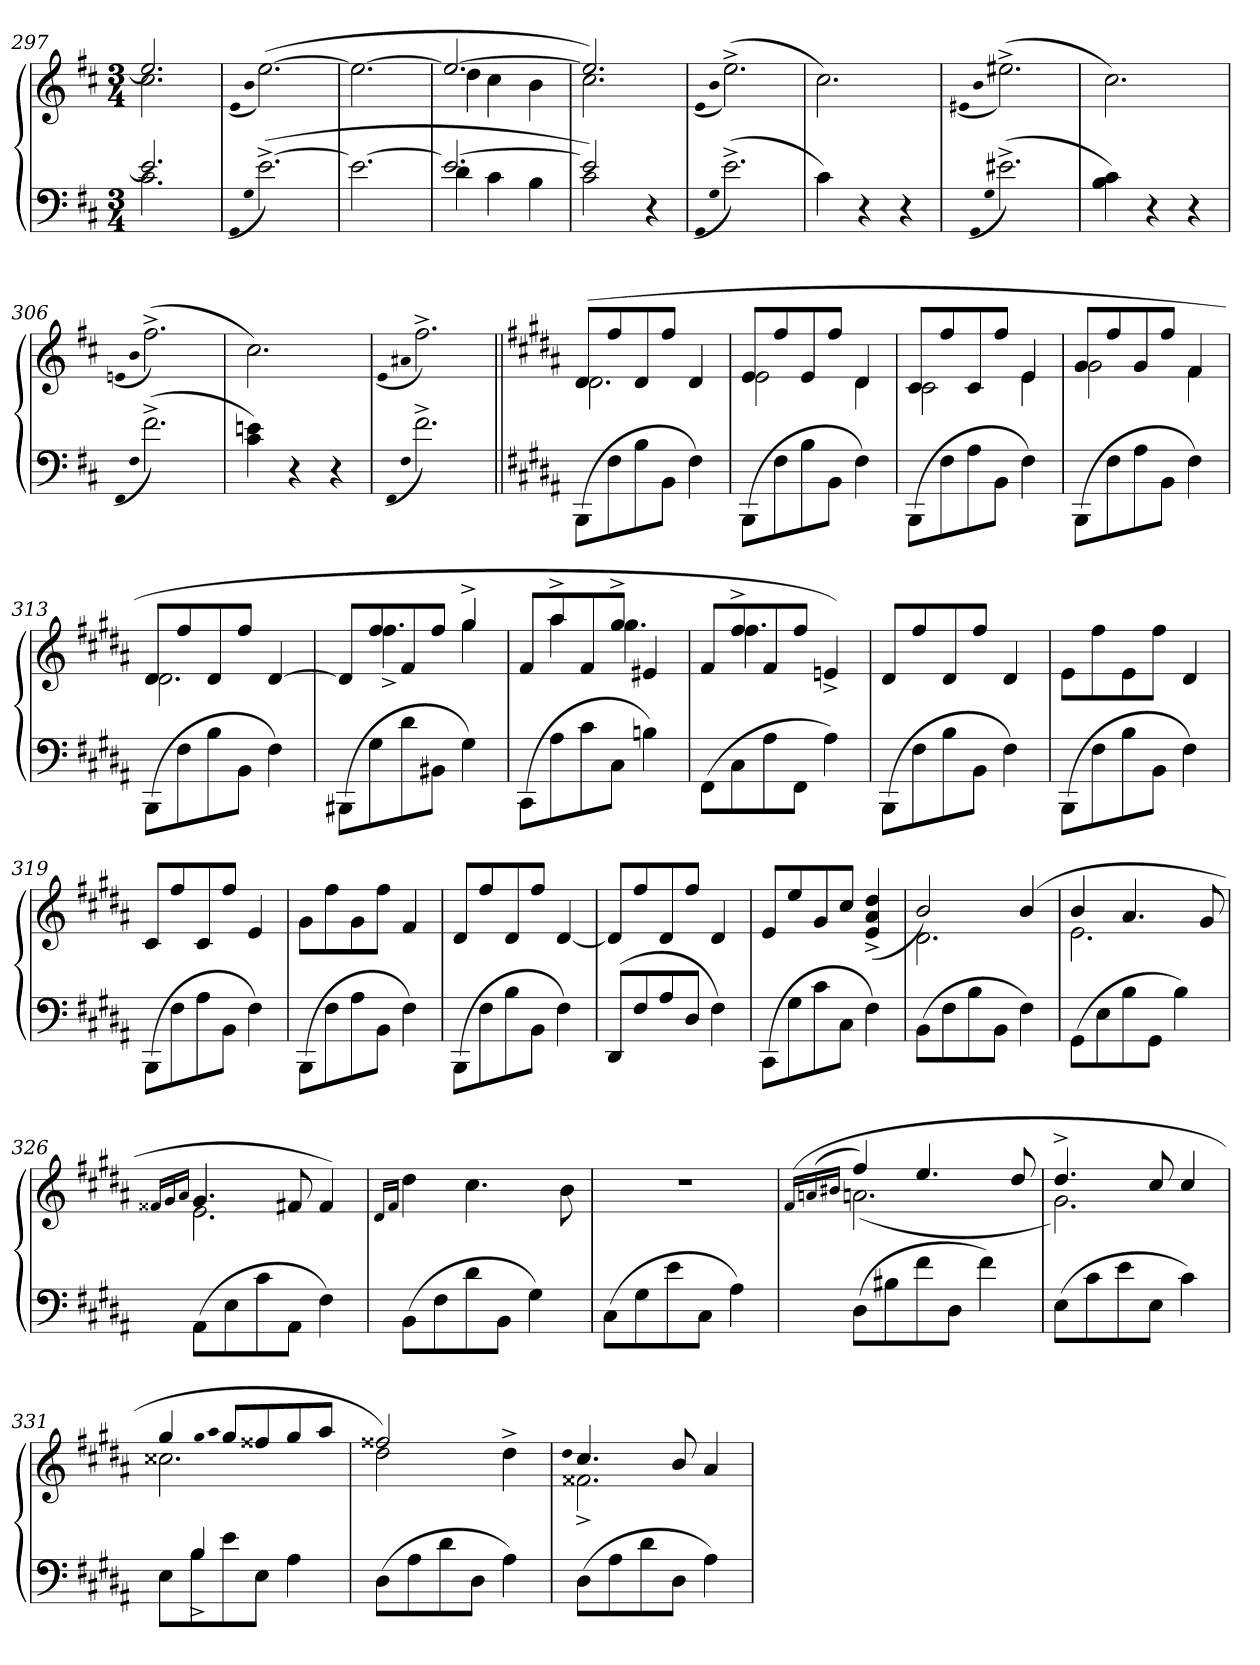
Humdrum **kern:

**kern	**kern
*part1	*part1
*staff2	*staff1
*clefF4	*clefG2
*k[f#c#]	*k[f#c#]
*M3/4	*M3/4
=297	=297
*^	*^
2.e/]	2.c#\	2.ee/]	2.cc#\
*v	*v	*	*
*	*v	*v
=298	=298
(qGG	(qe
qG	qb
([2.e^\)	([2.ee\)
=299	=299
2.e\_	2.ee\_
=300	=300
*^	*^
2.e/_	4d\	2.ee/_	4dd\
.	4c#\	.	4cc#\
.	4B\	.	4b\
=301	=301	=301	=301
2e/])	2c#\	2.ee/])	2.cc#\
4r	4ryy	.	.
*v	*v	*	*
*	*v	*v
=302	=302
(qGG	(qe
qG	qb
(2.e^\)	(2.ee^\)
=303	=303
4c#\)	2.cc#\)
4r	.
4r	.
=304	=304
(qGG	(qe#X
qG	qb
(2.e#X^\)	(2.ee#X^\)
=305	=305
4B\ 4c#\)	2.cc#\)
4r	.
4r	.
=306	=306
(qFF#	(qen
qF#	qb
(2.f#^\)	(2.ff#^\)
=307	=307
4c#\ 4en\)	2.cc#\)
4r	.
4r	.
=308	=308
(qFF#	(qe
qF#	qa#X
2.f#^\)	2.ff#^\)
=309||	=309||
*k[f#c#g#d#a#]	*k[f#c#g#d#a#]
*	*^
(8BBB\L	(8d#/L	2.d#\
8F#\	8ff#/	.
8B\	8d#/	.
8BB\J	8ff#/J	.
4F#\)	4d#/	.
=310	=310	=310
(8BBB\L	8e/L	2e\
8F#\	8ff#/	.
8B\	8e/	.
8BB\J	8ff#/J	.
4F#\)	4d#/	4d#\
=311	=311	=311
(8BBB\L	8c#/L	2c#\
8F#\	8ff#/	.
8A#\	8c#/	.
8BB\J	8ff#/J	.
4F#\)	4e/	4e\
=312	=312	=312
(8BBB\L	8g#/L	2g#\
8F#\	8ff#/	.
8A#\	8g#/	.
8BB\J	8ff#/J	.
4F#\)	4f#/	4f#\
=313	=313	=313
(8BBB\L	8d#/L	2.d#\
8F#\	8ff#/	.
8B\	8d#/	.
8BB\J	8ff#/J	.
4F#\)	[4d#/	.
=314	=314	=314
(8BBB#X\L	8d#/L]	8ryy
8G#\	8ff#/	4.ff#^\
8d#\	8f#/	.
8BB#X\J	8ff#/J	.
4G#\)	4gg#^/	4gg#\
=315	=315	=315
(8CC#\L	8f#/L	8ryy
8A#\	8aa#^/	4aa#\
8c#\	8f#/	.
8C#\J	8gg#^/J	4.gg#\
4Bn\)	4e#X/	.
=316	=316	=316
(8FF#\L	8f#/L	8ryy
8C#\	8ff#^/	4.ff#\
8A#\	8f#/	.
8FF#\J	8ff#/J	.
4A#\)	4en^/)	4ryy
*	*v	*v
=317	=317
(8BBB\L	8d#/L
8F#\	8ff#/
8B\	8d#/
8BB\J	8ff#/J
4F#\)	4d#/
=318	=318
(8BBB\L	8e\L
8F#\	8ff#\
8B\	8e\
8BB\J	8ff#\J
4F#\)	4d#/
=319	=319
(8BBB\L	8c#/L
8F#\	8ff#/
8A#\	8c#/
8BB\J	8ff#/J
4F#\)	4e/
=320	=320
(8BBB\L	8g#\L
8F#\	8ff#\
8A#\	8g#\
8BB\J	8ff#\J
4F#\)	4f#/
=321	=321
(8BBB\L	8d#/L
8F#\	8ff#/
8B\	8d#/
8BB\J	8ff#/J
4F#\)	[4d#/
=322	=322
(8DD#/L	8d#/L]
8F#/	8ff#/
8A#/	8d#/
8D#/J	8ff#/J
4F#\)	4d#/
=323	=323
(8CC#\L	8e/L
8G#\	8ee/
8c#\	8g#/
8C#\J	8cc#/J
4F#\)	(4e^/ 4a#^/ 4dd#^/
=324	=324
*	*^
(8BB\L	2b/)	2.d#\
8F#\	.	.
8B\	.	.
8BB\J	.	.
4F#\)	(4b/	.
=325	=325	=325
(8GG#\L	4b/	2.e\
8E\	.	.
8B\	4.a#/	.
8GG#\J	.	.
4B\)	.	.
.	8g#/	.
=326	=326	=326
.	16qf##X/LL	.
.	16qg#/	.
.	16qa#/JJ	.
(8AA#\L	4.g#/	2.e\
8E\	.	.
8c#\	.	.
8AA#\J	8f#X/	.
4F#\)	4f#/)	.
*	*v	*v
=327	=327
.	16qd#/LL
.	16qf#/JJ
(8BB\L	4dd#\
8F#\	.
8d#\	4.cc#\
8BB\J	.
4G#\)	.
.	8b\
=328	=328
(8C#\L	2.r
8G#\	.
8e\	.
8C#\J	.
4A#\)	.
=329	=329
.	(16qf#/LL
.	(16qan/
.	16qb#X/JJ
*	*^
(8D#\L	4ff#/)	(2.an\
8B#X\	.	.
8f#\	4.ee/	.
8D#\J	.	.
4f#\)	.	.
.	8dd#/	.
=330	=330	=330
(8E\L	4.dd#^/	2.g#\)
8c#\	.	.
8e\	.	.
8E\J	8cc#/	.
4c#\)	4cc#/	.
=331	=331	=331
*^	*	*
8E\L	8ryy	4gg#/	2.cc##X\
8B\	4B^/	.	.
.	.	qgg#	.
.	.	qaa#	.
8e\	.	8gg#/L	.
8E\J	4.ryy	8ff##X/	.
4A#\	.	8gg#/	.
.	.	8aa#/J	.
*v	*v	*	*
=332	=332	=332
(8D#\L	2ff##X/)	2dd#\
8A#\	.	.
8d#\	.	.
8D#\J	.	.
4A#\)	4dd#^\	4ryy
=333	=333	=333
.	qdd#	.
(8D#\L	4.cc#/	2.f##X^\
8A#\	.	.
8d#\	.	.
8D#\J	8b/	.
4A#\)	4a#/	.
*	*v	*v
=	=
*-	*-
